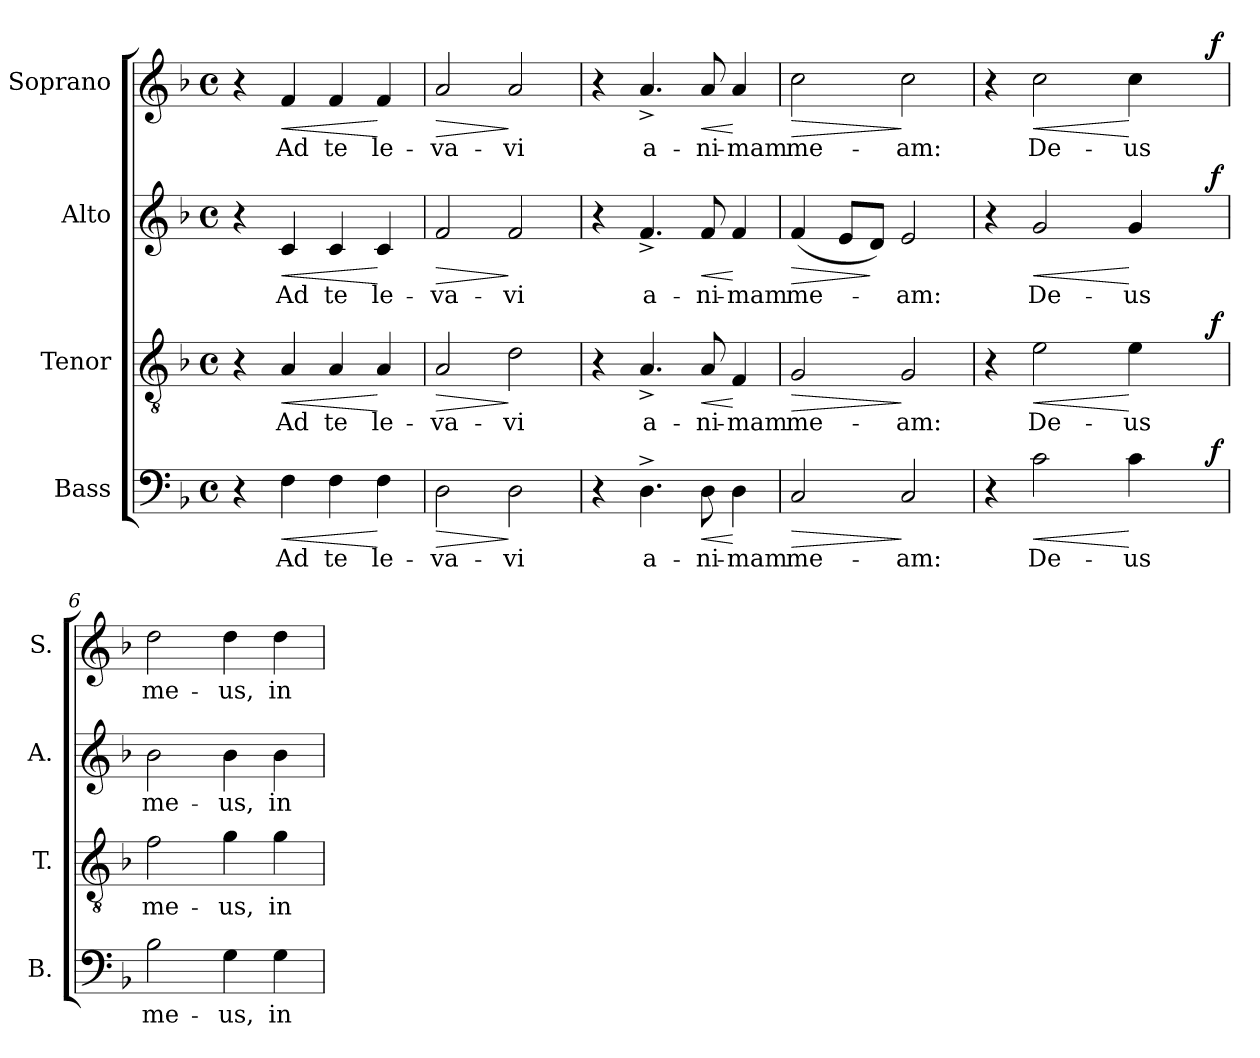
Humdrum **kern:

**kern	**text	**dynam	**kern	**text	**dynam	**kern	**text	**dynam	**kern	**text	**dynam
*part4	*part4	*part4	*part3	*part3	*part3	*part2	*part2	*part2	*part1	*part1	*part1
*staff4	*staff4	*staff4	*staff3	*staff3	*staff3	*staff2	*staff2	*staff2	*staff1	*staff1	*staff1
*I"Bass	*	*	*I"Tenor	*	*	*I"Alto	*	*	*I"Soprano	*	*
*I'B.	*	*	*I'T.	*	*	*I'A.	*	*	*I'S.	*	*
!!LO:PB:g=z
*clefF4	*	*	*clefGv2	*	*	*clefG2	*	*	*clefG2	*	*
*	*	*	*ITrd7c12	*	*	*	*	*	*	*	*
*k[b-]	*	*	*k[b-]	*	*	*k[b-]	*	*	*k[b-]	*	*
*F:	*	*	*F:	*	*	*F:	*	*	*F:	*	*
*M4/4	*	*	*M4/4	*	*	*M4/4	*	*	*M4/4	*	*
*met(c)	*	*	*met(c)	*	*	*met(c)	*	*	*met(c)	*	*
*MM60	*	*	*MM60	*	*	*MM60	*	*	*MM60	*	*
=1	=1	=1	=1	=1	=1	=1	=1	=1	=1	=1	=1
4r	.	mf mf	4r	.	.	4r	.	mf mf	4r	.	.
!	!LO:LY:b:color=#000000	!LO:HP:b	!	!	!	!	!	!	!	!	!
!	!	!	!	!LO:LY:b:color=#000000	!LO:HP:b	!	!	!	!	!	!
!	!	!	!	!	!	!	!LO:LY:b:color=#000000	!LO:HP:b	!	!	!
!	!	!	!	!	!	!	!	!	!	!LO:LY:b:color=#000000	!LO:HP:b
4Fi\	Ad	<	4AAi/	Ad	<	4ci/	Ad	<	4fi/	Ad	<
!	!LO:LY:b:color=#000000	!	!	!	!	!	!	!	!	!	!
!	!	!	!	!LO:LY:b:color=#000000	!	!	!	!	!	!	!
!	!	!	!	!	!	!	!LO:LY:b:color=#000000	!	!	!	!
!	!	!	!	!	!	!	!	!	!	!LO:LY:b:color=#000000	!
4Fi\	te	.	4AAi/	te	.	4ci/	te	.	4fi/	te	.
!	!LO:LY:b:color=#000000	!	!	!	!	!	!	!	!	!	!
!	!	!	!	!LO:LY:b:color=#000000	!	!	!	!	!	!	!
!	!	!	!	!	!	!	!LO:LY:b:color=#000000	!	!	!	!
!	!	!	!	!	!	!	!	!	!	!LO:LY:b:color=#000000	!
4Fi\	le-	[	4AAi/	le-	[	4ci/	le-	[	4fi/	le-	[
=2	=2	=2	=2	=2	=2	=2	=2	=2	=2	=2	=2
!	!LO:LY:b:color=#000000	!LO:HP:b	!	!	!	!	!	!	!	!	!
!	!	!	!	!LO:LY:b:color=#000000	!LO:HP:b	!	!	!	!	!	!
!	!	!	!	!	!	!	!LO:LY:b:color=#000000	!LO:HP:b	!	!	!
!	!	!	!	!	!	!	!	!	!	!LO:LY:b:color=#000000	!LO:HP:b
2Di\	-va-	>	2AAi/	-va-	>	2fi/	-va-	>	2ai/	-va-	>
!	!LO:LY:b:color=#000000	!	!	!	!	!	!	!	!	!	!
!	!	!	!	!LO:LY:b:color=#000000	!	!	!	!	!	!	!
!	!	!	!	!	!	!	!LO:LY:b:color=#000000	!	!	!	!
!	!	!	!	!	!	!	!	!	!	!LO:LY:b:color=#000000	!
2Di\	-vi	]	2Di\	-vi	]	2fi/	-vi	]	2ai/	-vi	]
=3	=3	=3	=3	=3	=3	=3	=3	=3	=3	=3	=3
4r	.	.	4r	.	.	4r	.	.	4r	.	.
!	!LO:LY:b:color=#000000	!	!	!	!	!	!	!	!	!	!
!	!	!	!	!LO:LY:b:color=#000000	!	!	!	!	!	!	!
!	!	!	!	!	!	!	!LO:LY:b:color=#000000	!	!	!	!
!	!	!	!	!	!	!	!	!	!	!LO:LY:b:color=#000000	!
4.D^i\	a-	.	4.AA^i/	a-	.	4.f^i/	a-	.	4.a^i/	a-	.
!	!LO:LY:b:color=#000000	!LO:HP:b	!	!	!	!	!	!	!	!	!
!	!	!	!	!LO:LY:b:color=#000000	!LO:HP:b	!	!	!	!	!	!
!	!	!	!	!	!	!	!LO:LY:b:color=#000000	!LO:HP:b	!	!	!
!	!	!	!	!	!	!	!	!	!	!LO:LY:b:color=#000000	!LO:HP:b
8Di\	-ni-	<	8AAi/	-ni-	<	8fi/	-ni-	<	8ai/	-ni-	<
!	!LO:LY:b:color=#000000	!	!	!	!	!	!	!	!	!	!
!	!	!	!	!LO:LY:b:color=#000000	!	!	!	!	!	!	!
!	!	!	!	!	!	!	!LO:LY:b:color=#000000	!	!	!	!
!	!	!	!	!	!	!	!	!	!	!LO:LY:b:color=#000000	!
4Di\	-mam	[	4FFi/	-mam	[	4fi/	-mam	[	4ai/	-mam	[
=4	=4	=4	=4	=4	=4	=4	=4	=4	=4	=4	=4
!	!LO:LY:b:color=#000000	!LO:HP:b	!	!	!	!	!	!	!	!	!
!	!	!	!	!LO:LY:b:color=#000000	!LO:HP:b	!	!	!	!	!	!
!	!	!	!	!	!	!	!LO:LY:b:color=#000000	!LO:HP:b	!	!	!
!	!	!	!	!	!	!	!	!	!	!LO:LY:b:color=#000000	!LO:HP:b
2Ci/	me-	>	2GGi/	me-	>	(4fi/	me-	>	2cci\	me-	>
.	.	.	.	.	.	8ei/L	.	.	.	.	.
.	.	.	.	.	.	8di/J)	.	]	.	.	.
!	!LO:LY:b:color=#000000	!	!	!	!	!	!	!	!	!	!
!	!	!	!	!LO:LY:b:color=#000000	!	!	!	!	!	!	!
!	!	!	!	!	!	!	!LO:LY:b:color=#000000	!	!	!	!
!	!	!	!	!	!	!	!	!	!	!LO:LY:b:color=#000000	!
2Ci/	-am:	]	2GGi/	-am:	]	2ei/	-am:	.	2cci\	-am:	]
=5	=5	=5	=5	=5	=5	=5	=5	=5	=5	=5	=5
*^	*	*	*^	*	*	*^	*	*	*^	*	*
4r	2ryy	.	.	4r	2ryy	.	.	4r	2ryy	.	.	4r	2ryy	.	.
!	!	!LO:LY:b:color=#000000	!LO:HP:b	!	!	!	!	!	!	!	!	!	!	!	!
!	!	!	!	!	!	!LO:LY:b:color=#000000	!LO:HP:b	!	!	!	!	!	!	!	!
!	!	!	!	!	!	!	!	!	!	!LO:LY:b:color=#000000	!LO:HP:b	!	!	!	!
!	!	!	!	!	!	!	!	!	!	!	!	!	!	!LO:LY:b:color=#000000	!LO:HP:b
2ci\	.	De-	<	2Ei\	.	De-	<	2gi/	.	De-	<	2cci\	.	De-	<
.	4ryy	.	.	.	4ryy	.	.	.	4ryy	.	.	.	4ryy	.	.
!	!	!LO:LY:b:color=#000000	!	!	!	!	!	!	!	!	!	!	!	!	!
!	!	!	!	!	!	!LO:LY:b:color=#000000	!	!	!	!	!	!	!	!	!
!	!	!	!	!	!	!	!	!	!	!LO:LY:b:color=#000000	!	!	!	!	!
!	!	!	!	!	!	!	!	!	!	!	!	!	!	!LO:LY:b:color=#000000	!
4ci\	8ryy	-us	[	4Ei\	8ryy	-us	[	4gi/	8ryy	-us	[	4cci\	8ryy	-us	[
.	16ryy	.	.	.	16ryy	.	.	.	16ryy	.	.	.	16ryy	.	.
.	32ryy	.	.	.	32ryy	.	.	.	32ryy	.	.	.	32ryy	.	.
.	64ryy	.	.	.	64ryy	.	.	.	64ryy	.	.	.	64ryy	.	.
.	128...ryy	.	.	.	128...ryy	.	.	.	128...ryy	.	.	.	128...ryy	.	.
.	1024ryy	.	f	.	1024ryy	.	f	.	1024ryy	.	f	.	1024ryy	.	f
*v	*v	*	*	*	*	*	*	*v	*v	*	*	*v	*v	*	*
*	*	*	*v	*v	*	*	*	*	*	*	*	*
=6	=6	=6	=6	=6	=6	=6	=6	=6	=6	=6	=6
*^	*	*	*^	*	*	*^	*	*	*^	*	*
!	!	!LO:LY:b:color=#000000	!	!	!	!	!	!	!	!	!	!	!	!	!
*v	*v	*	*	*	*	*	*	*v	*v	*	*	*v	*v	*	*
*	*	*	*v	*v	*	*	*	*	*	*	*	*
*^	*	*	*^	*	*	*^	*	*	*^	*	*
!	!	!	!	!	!	!LO:LY:b:color=#000000	!	!	!	!	!	!	!	!	!
*v	*v	*	*	*	*	*	*	*v	*v	*	*	*v	*v	*	*
*	*	*	*v	*v	*	*	*	*	*	*	*	*
*^	*	*	*^	*	*	*^	*	*	*^	*	*
!	!	!	!	!	!	!	!	!	!	!LO:LY:b:color=#000000	!	!	!	!	!
*v	*v	*	*	*	*	*	*	*v	*v	*	*	*v	*v	*	*
*	*	*	*v	*v	*	*	*	*	*	*	*	*
*^	*	*	*^	*	*	*^	*	*	*^	*	*
!	!	!	!	!	!	!	!	!	!	!	!	!	!	!LO:LY:b:color=#000000	!
*v	*v	*	*	*	*	*	*	*v	*v	*	*	*v	*v	*	*
*	*	*	*v	*v	*	*	*	*	*	*	*	*
2B-i\	me-	.	2Fi\	me-	.	2b-i\	me-	.	2ddi\	me-	.
!	!LO:LY:b:color=#000000	!	!	!	!	!	!	!	!	!	!
!	!	!	!	!LO:LY:b:color=#000000	!	!	!	!	!	!	!
!	!	!	!	!	!	!	!LO:LY:b:color=#000000	!	!	!	!
!	!	!	!	!	!	!	!	!	!	!LO:LY:b:color=#000000	!
4Gi\	-us,	.	4Gi\	-us,	.	4b-i\	-us,	.	4ddi\	-us,	.
!	!LO:LY:b:color=#000000	!	!	!	!	!	!	!	!	!	!
!	!	!	!	!LO:LY:b:color=#000000	!	!	!	!	!	!	!
!	!	!	!	!	!	!	!LO:LY:b:color=#000000	!	!	!	!
!	!	!	!	!	!	!	!	!	!	!LO:LY:b:color=#000000	!
4Gi\	in	.	4Gi\	in	.	4b-i\	in	.	4ddi\	in	.
=	=	=	=	=	=	=	=	=	=	=	=
*-	*-	*-	*-	*-	*-	*-	*-	*-	*-	*-	*-
